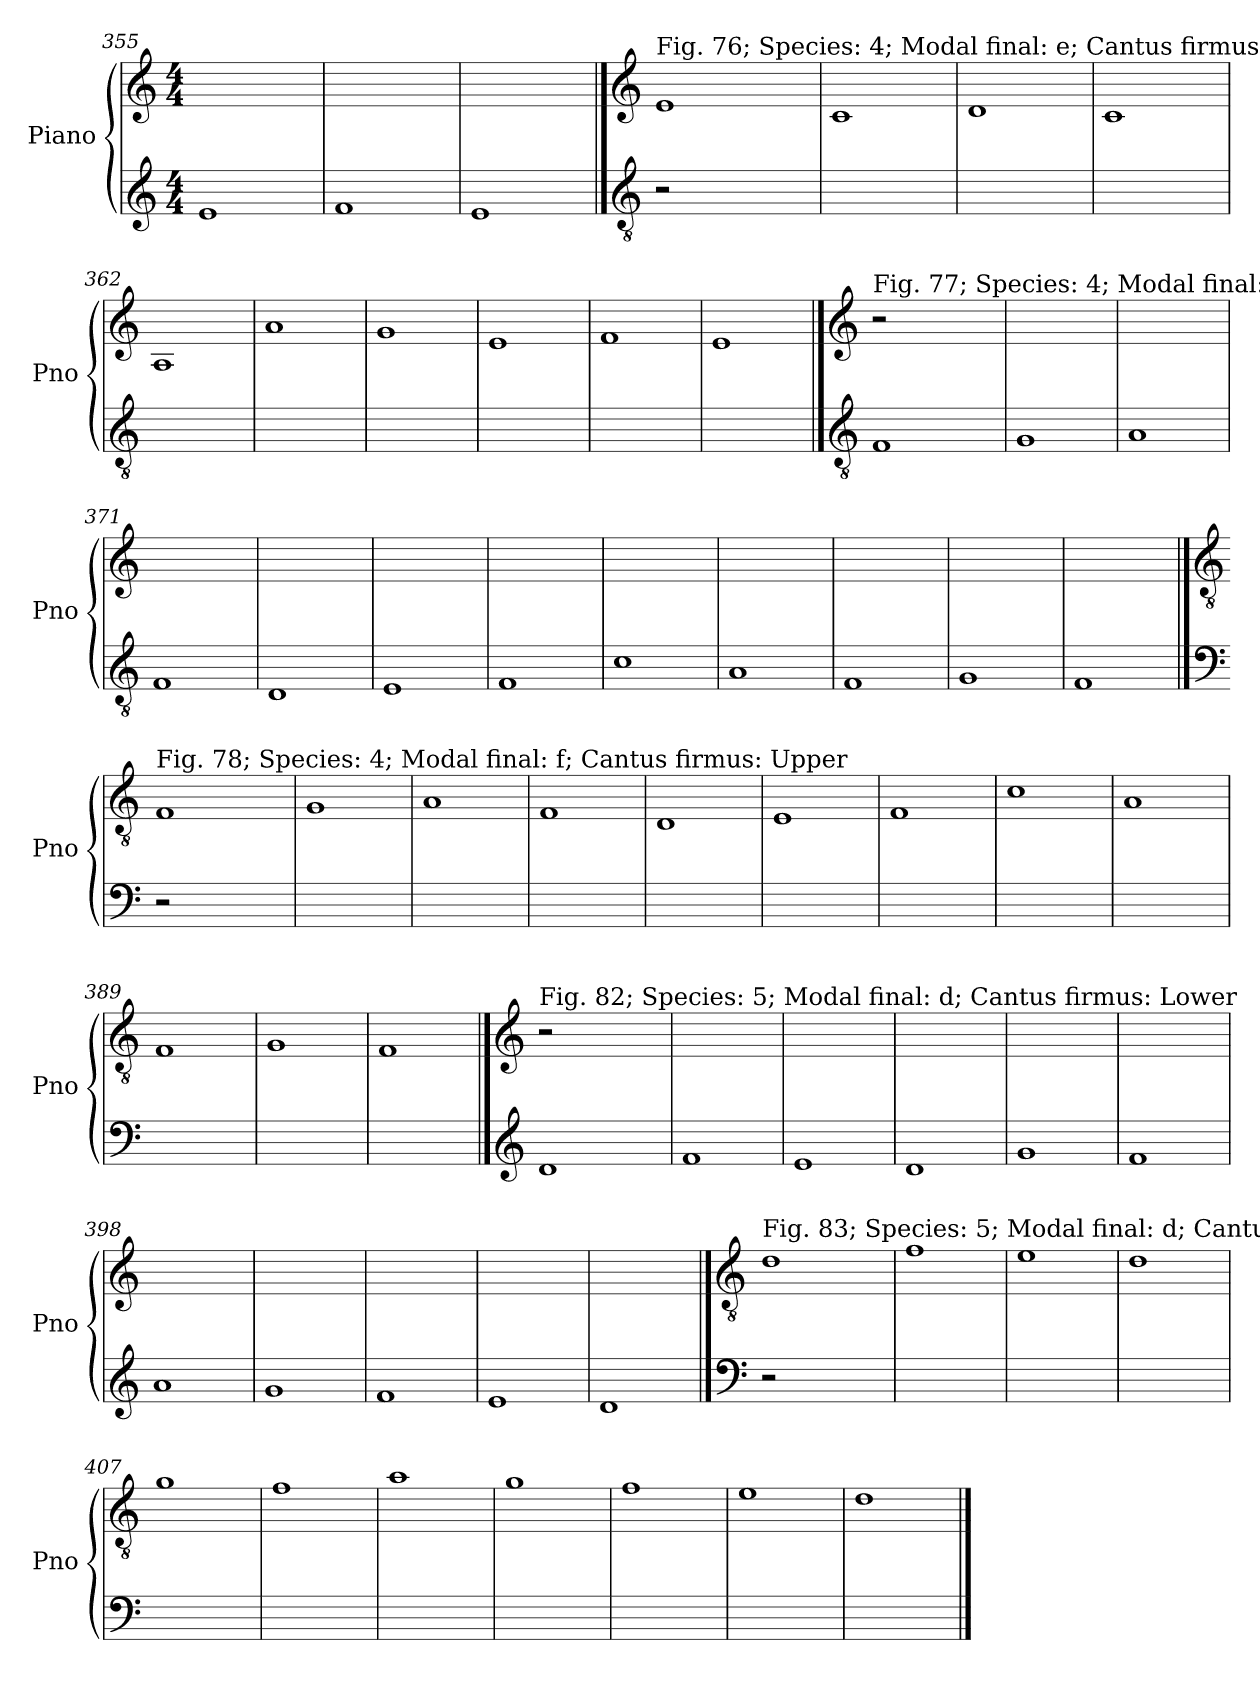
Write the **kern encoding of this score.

**kern	**kern
*part2	*part1
*staff2	*staff1
*I"Piano	*I"Piano
*I'Pno	*I'Pno
*clefG2	*clefG2
*k[]	*k[]
*M4/4	*M4/4
=355	=355
1e	1ryy
=356	=356
1f	1ryy
=357	=357
1e	1ryy
!!LO:LB:g=z
==358	==358
*clefGv2	*clefG2
!	!LO:TX:a:t=Fig. 76; Species&colon; 4; Modal final&colon; e; Cantus firmus&colon; Upper
2r	1e
2ryy	.
=359	=359
1ryy	1c
=360	=360
1ryy	1d
=361	=361
1ryy	1c
=362	=362
1ryy	1A
=363	=363
1ryy	1a
=364	=364
1ryy	1g
=365	=365
1ryy	1e
=366	=366
1ryy	1f
=367	=367
1ryy	1e
!!LO:LB:g=z
==368	==368
*clefGv2	*clefG2
!	!LO:TX:a:t=Fig. 77; Species&colon; 4; Modal final&colon; f; Cantus firmus&colon; Lower
1F	2r
.	2ryy
=369	=369
1G	1ryy
=370	=370
1A	1ryy
=371	=371
1F	1ryy
=372	=372
1D	1ryy
=373	=373
1E	1ryy
=374	=374
1F	1ryy
=375	=375
1c	1ryy
=376	=376
1A	1ryy
=377	=377
1F	1ryy
=378	=378
1G	1ryy
=379	=379
1F	1ryy
!!LO:LB:g=z
==380	==380
*clefF4	*clefGv2
!	!LO:TX:a:t=Fig. 78; Species&colon; 4; Modal final&colon; f; Cantus firmus&colon; Upper
2r	1F
2ryy	.
=381	=381
1ryy	1G
=382	=382
1ryy	1A
=383	=383
1ryy	1F
=384	=384
1ryy	1D
=385	=385
1ryy	1E
=386	=386
1ryy	1F
=387	=387
1ryy	1c
=388	=388
1ryy	1A
=389	=389
1ryy	1F
=390	=390
1ryy	1G
=391	=391
1ryy	1F
!!LO:PB:g=z
==392	==392
*clefG2	*clefG2
!	!LO:TX:a:t=Fig. 82; Species&colon; 5; Modal final&colon; d; Cantus firmus&colon; Lower
1d	2r
.	2ryy
=393	=393
1f	1ryy
=394	=394
1e	1ryy
=395	=395
1d	1ryy
=396	=396
1g	1ryy
!!LO:LB:g=z
=397	=397
1f	1ryy
=398	=398
1a	1ryy
=399	=399
1g	1ryy
=400	=400
1f	1ryy
=401	=401
1e	1ryy
=402	=402
1d	1ryy
!!LO:LB:g=z
==403	==403
*clefF4	*clefGv2
!	!LO:TX:a:t=Fig. 83; Species&colon; 5; Modal final&colon; d; Cantus firmus&colon; Upper
2r	1d
2ryy	.
=404	=404
1ryy	1f
=405	=405
1ryy	1e
=406	=406
1ryy	1d
=407	=407
1ryy	1g
=408	=408
1ryy	1f
!!LO:LB:g=z
=409	=409
1ryy	1a
=410	=410
1ryy	1g
=411	=411
1ryy	1f
=412	=412
1ryy	1e
=413	=413
1ryy	1d
==	==
*-	*-
